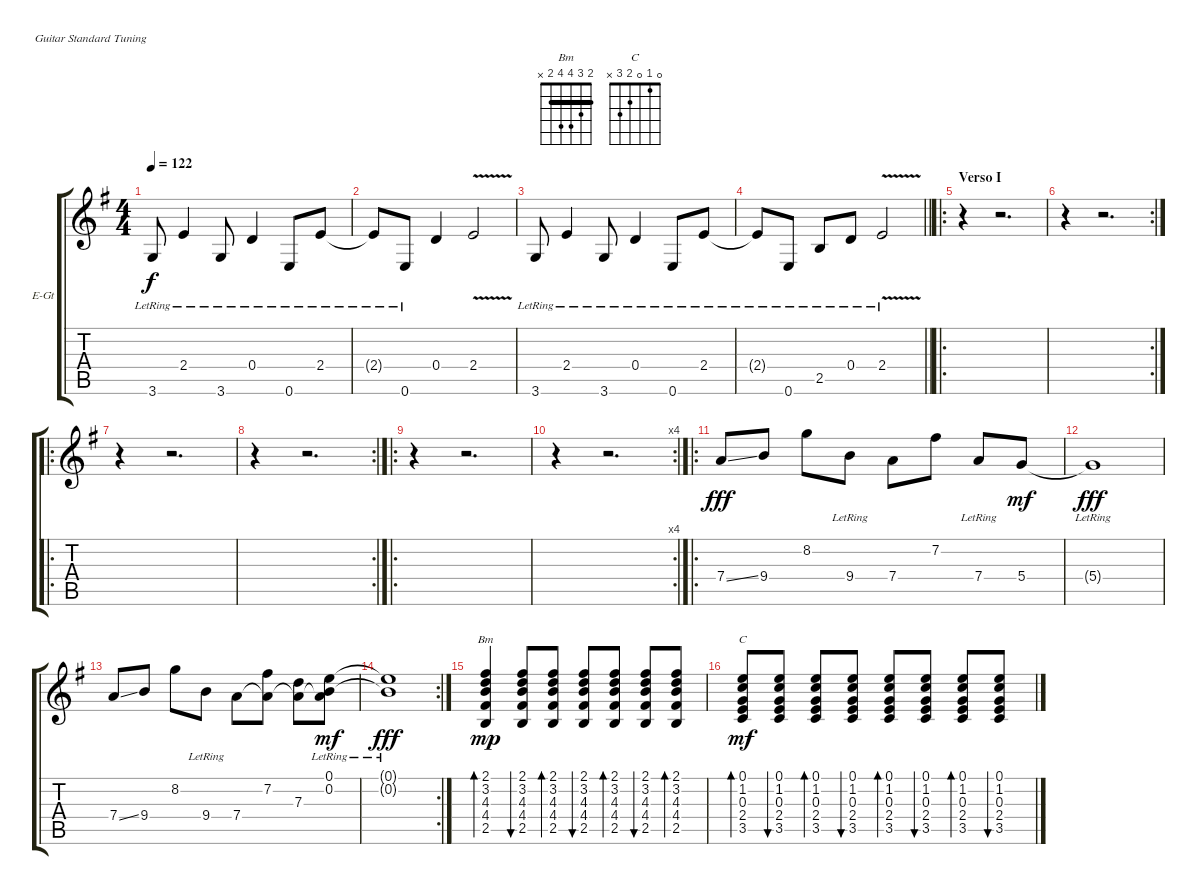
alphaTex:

\bracketExtendMode groupsimilarinstruments
\firstSystemTrackNameOrientation horizontal
\otherSystemsTrackNameOrientation horizontal
\track ("Guitarra 1" "E-Gt") {instrument electricguitarclean}
\staff {score tabs}
\tuning (E4 B3 G3 D3 A2 E2)
\chord ("Bm" 2 3 4 4 2 x) {showfingering false barre 2}
\chord ("C" 0 1 0 2 3 x) {showfingering false}
\ts (4 4)
\tempo 122
\clef g2
\ks g
3.6{lr}.8{dy f} 2.4{lr}.4 3.6{lr}.8 0.4{lr}.4 0.6{lr}.8 2.4{lr}.8 |
2.4{lr t}.8 0.6{lr}.8 0.4.4 2.4{v}.2 |
3.6{lr}.8 2.4{lr}.4 3.6{lr}.8 0.4{lr}.4 0.6{lr}.8 2.4{lr}.8 |
\barLineRight lightlight
2.4{lr t}.8 0.6{lr}.8 2.5{lr}.8 0.4{lr}.8 2.4{v lr}.2 |
\ro
\section ("" "Verso I")
r.4 r.2{d} |
\rc 2
r.4 r.2{d} |
\ro
r.4 r.2{d} |
\rc 2
r.4 r.2{d} |
\ro
r.4 r.2{d} |
\rc 4
r.4 r.2{d} |
\ro
7.4{ss}.8{dy fff} 9.4.8 8.2.8 9.4{lr}.8 7.4.8 7.2.8 7.4{lr}.8 5.4.8{dy mf} |
5.4{lr t}.1{dy fff} |
7.4{ss}.8 9.4.8 8.2.8 9.4{lr}.8 7.4.8 (7.2 7.4{t}).8 (7.3 7.4{t}).8 (0.2 0.1{lr} 7.4{t}).8{dy mf} |
\rc 2
(0.1{lr t} 0.2{lr t}).1{dy fff} |
(2.1 3.2 4.3 4.4 2.5).4{bd 30 ch "Bm" dy mp} (2.1 3.2 4.3 4.4 2.5).8{bu 30} (2.1 3.2 4.3 4.4 2.5).8{bd 30} (2.1 3.2 4.3 4.4 2.5).8{bu 30} (2.1 3.2 4.3 4.4 2.5).8{bd 30} (2.1 3.2 4.3 4.4 2.5).8{bu 30} (2.1 3.2 4.3 4.4 2.5).8{bd 30} |
(0.1 1.2 0.3 2.4 3.5).8{bd 30 ch "C" dy mf} (0.1 1.2 0.3 2.4 3.5).8{bu 30} (0.1 1.2 0.3 2.4 3.5).8{bd 30} (0.1 1.2 0.3 2.4 3.5).8{bu 30} (0.1 1.2 0.3 2.4 3.5).8{bd 30} (0.1 1.2 0.3 2.4 3.5).8{bu 30} (0.1 1.2 0.3 2.4 3.5).8{bd 30} (0.1 1.2 0.3 2.4 3.5).8{bu 30}
